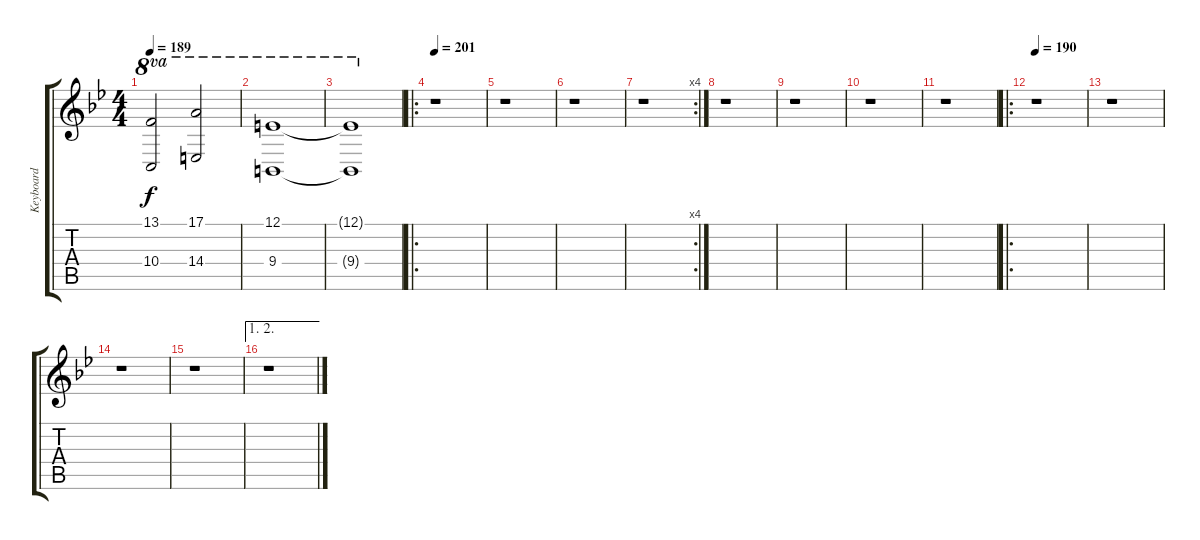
\track ("Keyboard" "Keyboard") {instrument synthstrings1}
\staff {score tabs}
\tuning (E4 B3 G3 D3 A2 D2) {hide}
\ts (4 4)
\tempo 189
\clef g2
\ks bb
(13.1{t} 10.4{t}).2{ot 8va dy f} (17.1 14.4).2{ot 8va} |
(12.1 9.4).1{ot 8va} |
(12.1{t} 9.4{t}).1{ot 8va} |
\ro
\tempo 201
r.1 |
r.1 |
r.1 |
\rc 4
r.1 |
r.1 |
r.1 |
r.1 |
r.1 |
\ro
\tempo 190
r.1 |
r.1 |
r.1 |
r.1 |
\ae (1 2)
r.1
